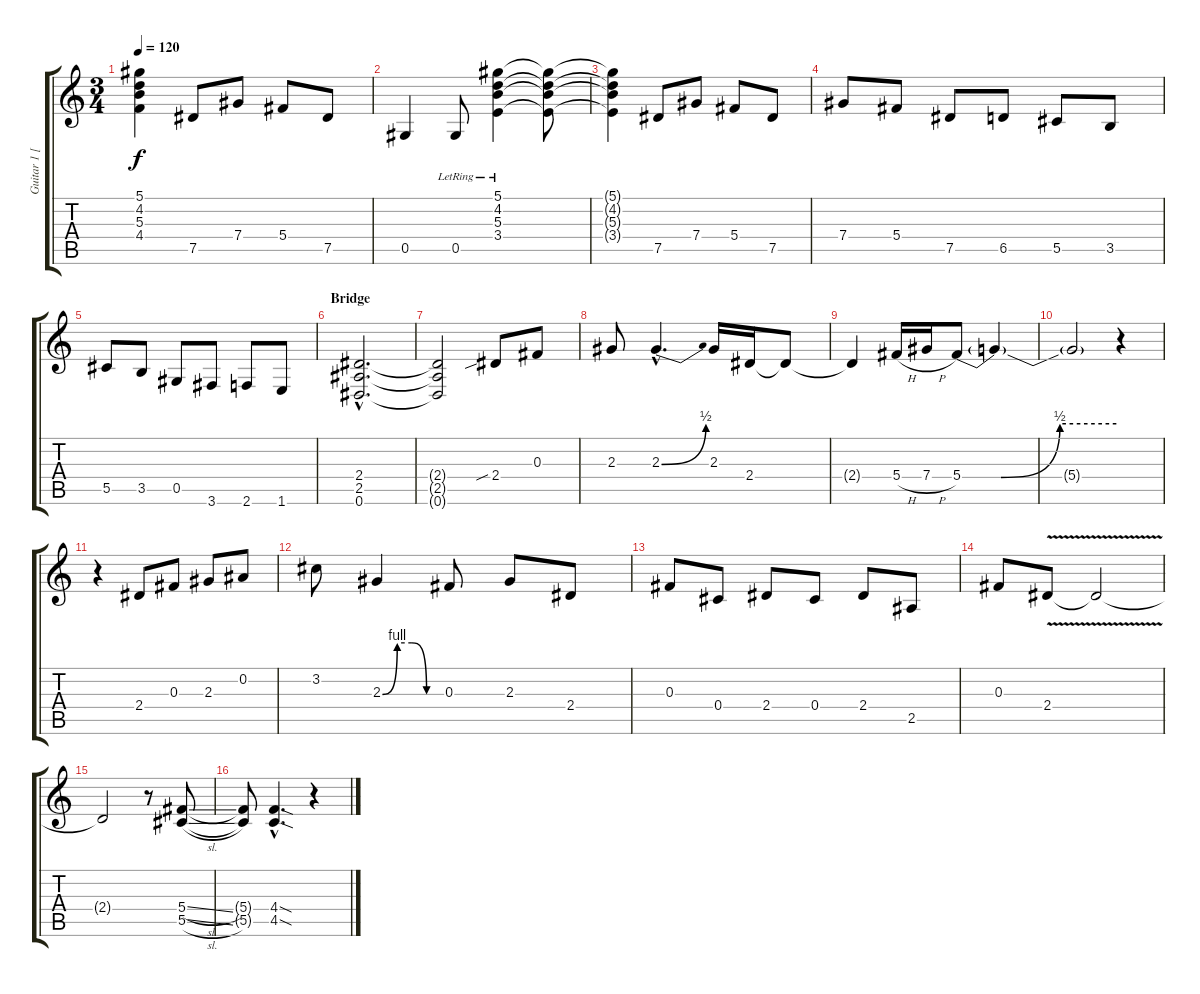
\track ("Guitar 1 [Slash]" "Guitar 1 [") {instrument overdrivenguitar}
\staff {score tabs}
\tuning (Eb4 Bb3 Gb3 Db3 Ab2 Eb2) {hide}
\ts (3 4)
\tempo 120
\clef g2
\ks c
(5.1{t} 4.2{t} 5.3{t} 4.4{t}).4{dy f} 7.5.8 7.4.8 5.4.8 7.5.8 |
0.5.4 0.5{lr}.8 (5.1{lr} 4.2{lr} 5.3{lr} 3.4{lr}).4 (5.1{t} 4.2{t} 5.3{t} 3.4{t}).8 |
(5.1{t} 4.2{t} 5.3{t} 3.4{t}).4 7.5.8 7.4.8 5.4.8 7.5.8 |
7.4.8 5.4.8 7.5.8 6.5.8 5.5.8 3.5.8 |
5.5.8 3.5.8 0.5.8 3.6.8 2.6.8 1.6.8 |
\section ("" "Bridge")
(2.4{hac} 2.5{hac} 0.6{hac}).2{d volume 9} |
(2.4{t} 2.5{t} 0.6{t}).2 2.4{sib}.8{volume 15} 0.3.8 |
2.3.8 2.3{be (bend 0 0 60 2) hac}.4{d} 2.3.16 2.4.16 2.4{t}.8 |
2.4{t}.4 5.4{h}.16 7.4{h}.16 5.4{be (custom 0 0 15 0 38 2 60 2)}.8 5.4{t}.4 |
5.4{t}.2 r.4 |
r.4 2.4.8 0.3.8 2.3.8 0.2.8 |
3.2.8 2.3{be (custom 0 0 15 4 30 4 45 0 60 0)}.4 0.3.8 2.3.8 2.4.8 |
0.3.8 0.4.8 2.4.8 0.4.8 2.4.8 2.5.8 |
0.3.8 2.4{v}.8 2.4{t}.2 |
2.4{t}.2 r.8 (5.4{sl} 5.5{sl}).8 |
(5.4{t} 5.5{t}).8 (4.4{sod hac} 4.5{sod hac}).4{d} r.4
